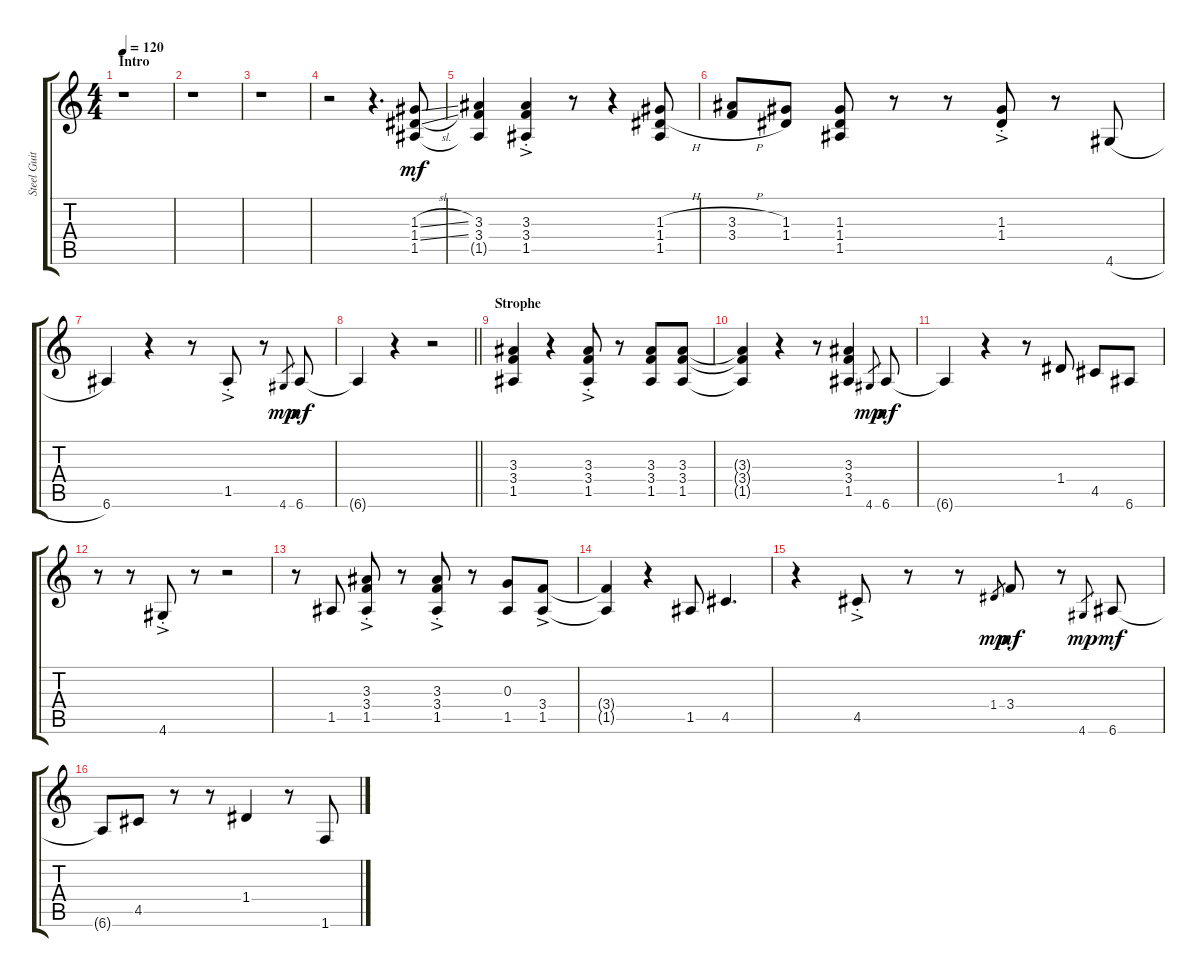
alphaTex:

\track ("Steel Guitar" "Steel Guit") {instrument acousticguitarsteel}
\staff {score tabs}
\tuning (E4 B3 G3 D3 A2 E2) {hide}
\ts (4 4)
\section ("" "Intro")
\tempo 120
\clef g2
\ks c
r.1{dy mf instrument acousticguitarsteel} |
r.1 |
r.1 |
r.2 r.4{d} (1.3{sl} 1.4{sl} 1.5).8 |
(3.3 3.4 1.5{t}).4 (3.3{ac st} 3.4{ac st} 1.5{ac st}).4 r.8 r.4 (1.3{h} 1.4{h} 1.5).8 |
(3.3{h} 3.4{h}).8 (1.3 1.4).8 (1.3 1.4 1.5).8 r.8 r.8 (1.3{ac st} 1.4{ac st}).8 r.8 4.6{h}.8 |
6.6.4 r.4 r.8 1.5{ac st}.8 r.8 4.6.8{gr dy mp} 6.6.8{dy mf} |
\barLineRight lightlight
6.6{t}.4 r.4 r.2 |
\section ("" "Strophe")
(3.3 3.4 1.5).4 r.4 (3.3{ac st} 3.4{ac st} 1.5{ac st}).8 r.8 (3.3 3.4 1.5).8 (3.3 3.4 1.5).8 |
(3.3{t} 3.4{t} 1.5{t}).4 r.4 r.8 (3.3 3.4 1.5).4 4.6.8{gr dy mp} 6.6.8{dy mf} |
6.6{t}.4 r.4 r.8 1.4.8 4.5.8 6.6.8 |
r.8 r.8 4.6{ac st}.8 r.8 r.2 |
r.8 1.5.8 (3.3{ac st} 3.4{ac st} 1.5{ac st}).8 r.8 (3.3{ac st} 3.4{ac st} 1.5{ac st}).8 r.8 (0.3 1.5).8 (3.4{ac} 1.5{ac}).8 |
(3.4{t} 1.5{t}).4 r.4 1.5.8 4.5.4{d} |
r.4 4.5{ac st}.8 r.8 r.8 1.4.8{gr dy mp} 3.4.8{dy mf} r.8 4.6.8{gr dy mp} 6.6.8{dy mf} |
6.6{t}.8 4.5.8 r.8 r.8 1.4.4 r.8 1.6.8
